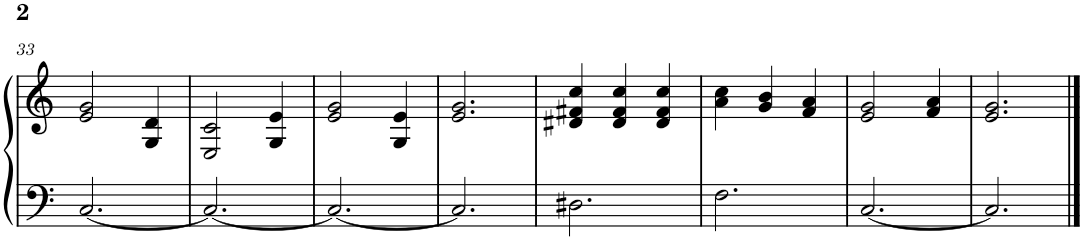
**kern	**kern
*part1	*part1
*staff2	*staff1
*I"Piano	*
*I'Pno.	*
!!LO:PB:g=z
*clefF4	*clefG2
*k[]	*k[]
*M3/4	*M3/4
=33	=33
[2.C/	2e/ 2g/
.	4G/ 4d/
=34	=34
2.C/_	2E/ 2c/
.	4G/ 4e/
=35	=35
2.C/_	2e/ 2g/
.	4G/ 4e/
=36	=36
2.C/]	2.e/ 2.g/
=37	=37
2.D#X\	4d#X/ 4f#X/ 4cc/
.	4d#/ 4f#/ 4cc/
.	4d#/ 4f#/ 4cc/
=38	=38
2.F\	4a\ 4cc\
.	4g/ 4b/
.	4f/ 4a/
=39	=39
[2.C/	2e/ 2g/
.	4f/ 4a/
=40	=40
2.C/]	2.e/ 2.g/
==	==
*-	*-
